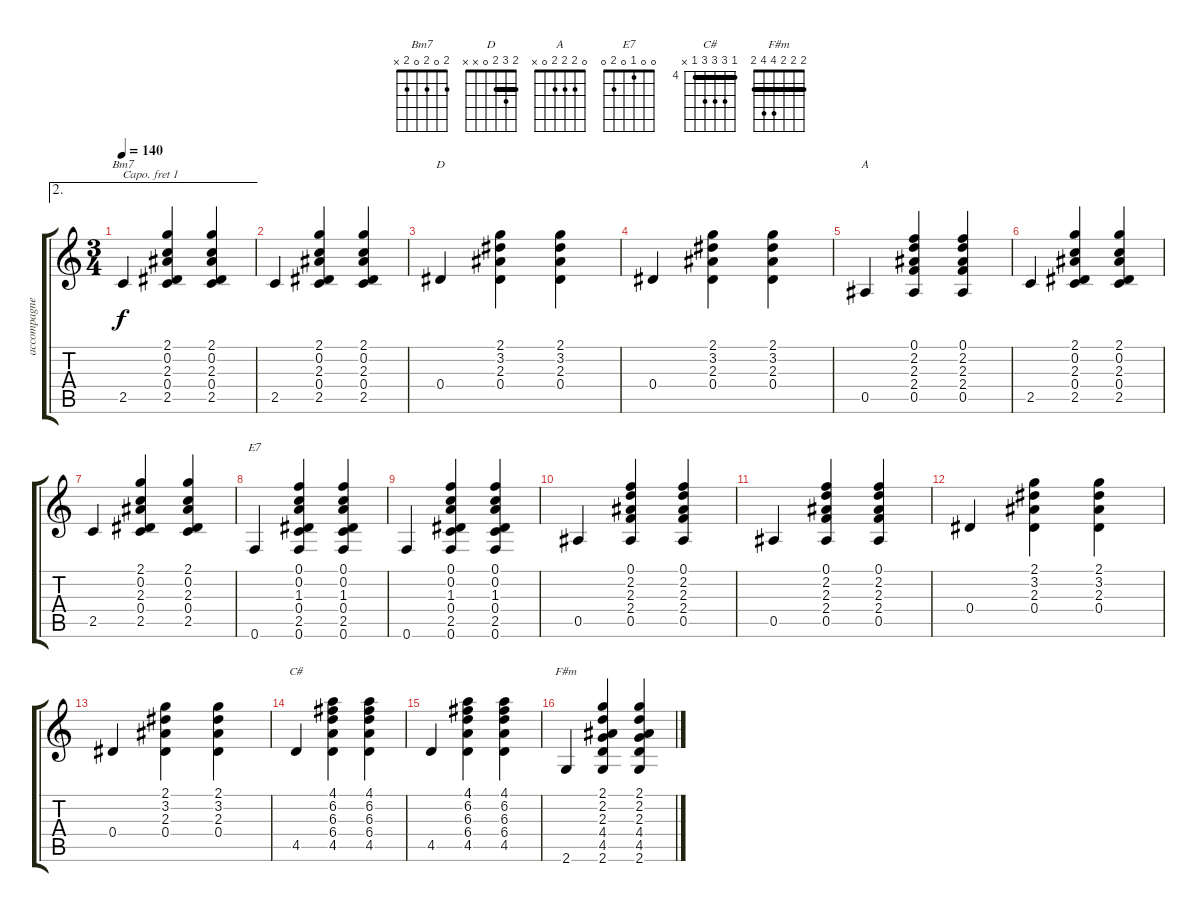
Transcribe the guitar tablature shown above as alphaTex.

\track ("accompagnement" "accompagne") {instrument acousticguitarnylon}
\staff {score tabs}
\capo 1
\tuning (E4 B3 G3 D3 A2 E2) {hide}
\chord ("Bm7" 2 0 2 0 2 x)
\chord ("D" 2 3 2 0 x x) {barre 2}
\chord ("A" 0 2 2 2 0 x)
\chord ("E7" 0 0 1 0 2 0)
\chord ("C#" 4 6 6 6 4 x) {firstfret 4 barre 4}
\chord ("F#m" 2 2 2 4 4 2) {barre 2}
\ae 2
\ts (3 4)
\tempo 140
\clef g2
\ks c
2.5.4{ch "Bm7" dy f} (2.1 0.2 2.3 0.4 2.5).4 (2.1 0.2 2.3 0.4 2.5).4 |
2.5.4 (2.1 0.2 2.3 0.4 2.5).4 (2.1 0.2 2.3 0.4 2.5).4 |
0.4.4{ch "D"} (2.1 3.2 2.3 0.4).4 (2.1 3.2 2.3 0.4).4 |
0.4.4 (2.1 3.2 2.3 0.4).4 (2.1 3.2 2.3 0.4).4 |
0.5.4{ch "A"} (0.1 2.2 2.3 2.4 0.5).4 (0.1 2.2 2.3 2.4 0.5).4 |
2.5.4 (2.1 0.2 2.3 0.4 2.5).4 (2.1 0.2 2.3 0.4 2.5).4 |
2.5.4 (2.1 0.2 2.3 0.4 2.5).4 (2.1 0.2 2.3 0.4 2.5).4 |
0.6.4{ch "E7"} (0.1 0.2 1.3 0.4 2.5 0.6).4 (0.1 0.2 1.3 0.4 2.5 0.6).4 |
0.6.4 (0.1 0.2 1.3 0.4 2.5 0.6).4 (0.1 0.2 1.3 0.4 2.5 0.6).4 |
0.5.4 (0.1 2.2 2.3 2.4 0.5).4 (0.1 2.2 2.3 2.4 0.5).4 |
0.5.4 (0.1 2.2 2.3 2.4 0.5).4 (0.1 2.2 2.3 2.4 0.5).4 |
0.4.4 (2.1 3.2 2.3 0.4).4 (2.1 3.2 2.3 0.4).4 |
0.4.4 (2.1 3.2 2.3 0.4).4 (2.1 3.2 2.3 0.4).4 |
4.5.4{ch "C#"} (4.1 6.2 6.3 6.4 4.5).4 (4.1 6.2 6.3 6.4 4.5).4 |
4.5.4 (4.1 6.2 6.3 6.4 4.5).4 (4.1 6.2 6.3 6.4 4.5).4 |
2.6.4{ch "F#m"} (2.1 2.2 2.3 4.4 4.5 2.6).4 (2.1 2.2 2.3 4.4 4.5 2.6).4
